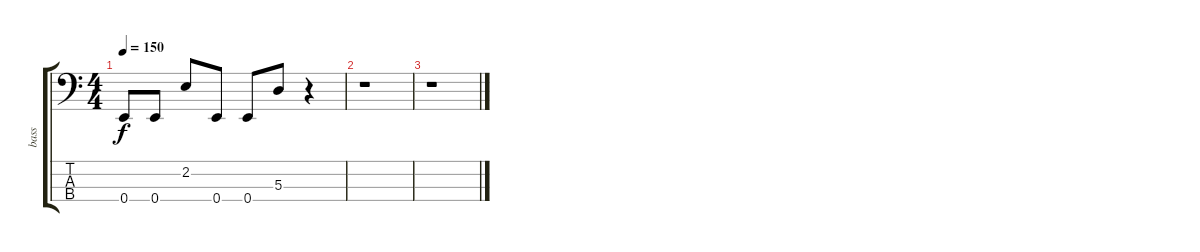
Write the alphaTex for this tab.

\track ("bass" "bass") {instrument slapbass1}
\staff {score tabs}
\tuning (G2 D2 A1 E1) {hide}
\ts (4 4)
\tempo 150
\clef f4
\ks c
0.4.8{dy f} 0.4.8 2.2.8 0.4.8 0.4.8 5.3.8 r.4 |
r.1 |
r.1
